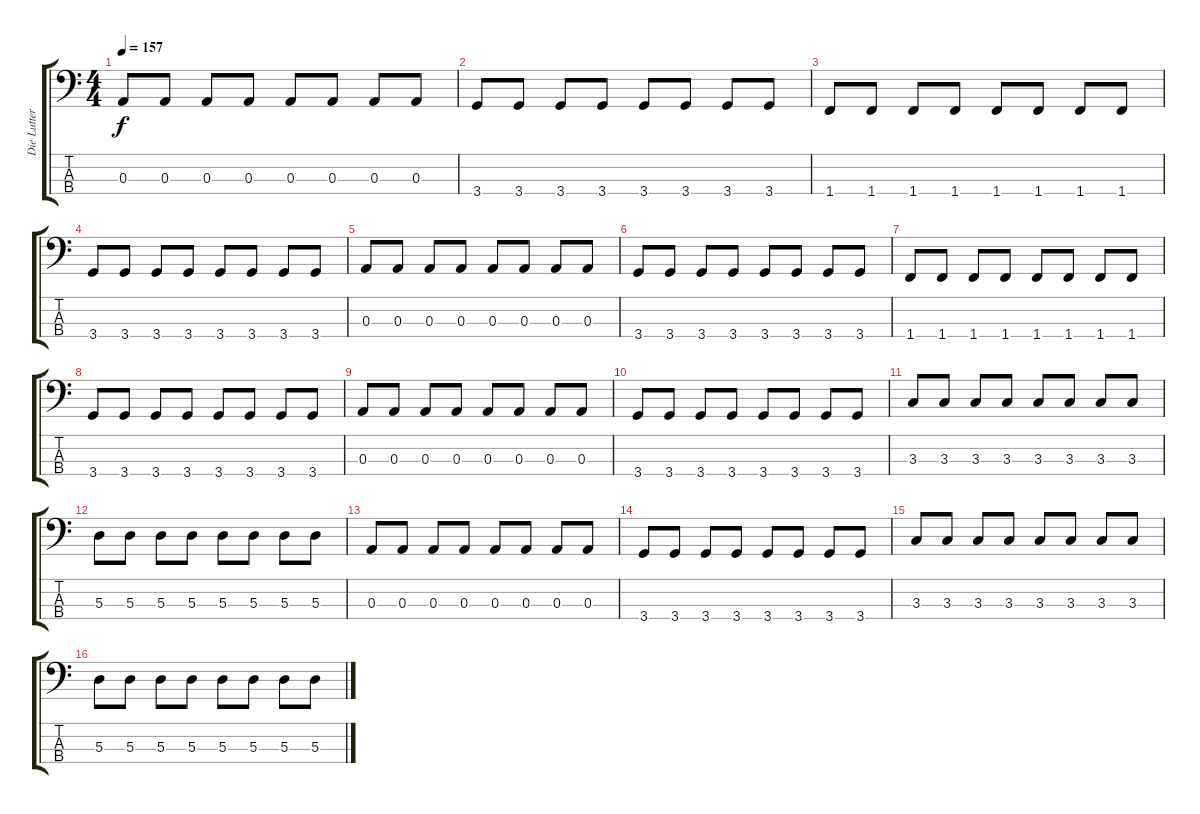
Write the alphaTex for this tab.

\track ("Die Lutter" "Die Lutter") {instrument electricbasspick}
\staff {score tabs}
\tuning (G2 D2 A1 E1) {hide}
\ts (4 4)
\tempo 157
\clef f4
\ks c
0.3.8{dy f} 0.3.8 0.3.8 0.3.8 0.3.8 0.3.8 0.3.8 0.3.8 |
3.4.8 3.4.8 3.4.8 3.4.8 3.4.8 3.4.8 3.4.8 3.4.8 |
1.4.8 1.4.8 1.4.8 1.4.8 1.4.8 1.4.8 1.4.8 1.4.8 |
3.4.8 3.4.8 3.4.8 3.4.8 3.4.8 3.4.8 3.4.8 3.4.8 |
0.3.8 0.3.8 0.3.8 0.3.8 0.3.8 0.3.8 0.3.8 0.3.8 |
3.4.8 3.4.8 3.4.8 3.4.8 3.4.8 3.4.8 3.4.8 3.4.8 |
1.4.8 1.4.8 1.4.8 1.4.8 1.4.8 1.4.8 1.4.8 1.4.8 |
3.4.8 3.4.8 3.4.8 3.4.8 3.4.8 3.4.8 3.4.8 3.4.8 |
0.3.8 0.3.8 0.3.8 0.3.8 0.3.8 0.3.8 0.3.8 0.3.8 |
3.4.8 3.4.8 3.4.8 3.4.8 3.4.8 3.4.8 3.4.8 3.4.8 |
3.3.8 3.3.8 3.3.8 3.3.8 3.3.8 3.3.8 3.3.8 3.3.8 |
5.3.8 5.3.8 5.3.8 5.3.8 5.3.8 5.3.8 5.3.8 5.3.8 |
0.3.8 0.3.8 0.3.8 0.3.8 0.3.8 0.3.8 0.3.8 0.3.8 |
3.4.8 3.4.8 3.4.8 3.4.8 3.4.8 3.4.8 3.4.8 3.4.8 |
3.3.8 3.3.8 3.3.8 3.3.8 3.3.8 3.3.8 3.3.8 3.3.8 |
5.3.8 5.3.8 5.3.8 5.3.8 5.3.8 5.3.8 5.3.8 5.3.8
